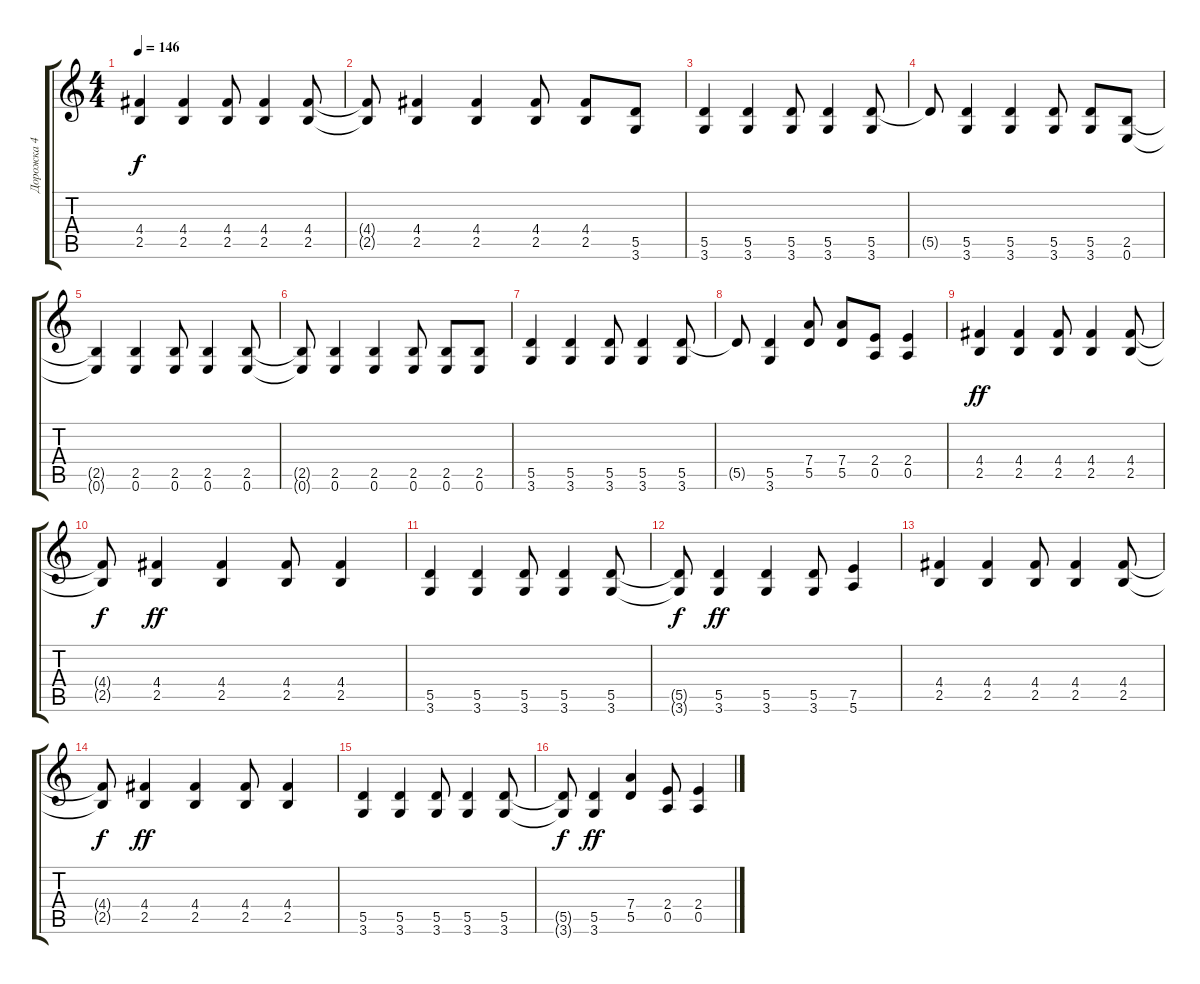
\track ("Дорожка 4" "Дорожка 4") {instrument distortionguitar}
\staff {score tabs}
\tuning (E4 B3 G3 D3 A2 E2) {hide}
\ts (4 4)
\tempo 146
\clef g2
\ks c
(4.4 2.5).4{dy f} (4.4 2.5).4 (4.4 2.5).8 (4.4 2.5).4 (4.4 2.5).8 |
(4.4{t} 2.5{t}).8 (4.4 2.5).4 (4.4 2.5).4 (4.4 2.5).8 (4.4 2.5).8 (5.5 3.6).8 |
(5.5 3.6).4 (5.5 3.6).4 (5.5 3.6).8 (5.5 3.6).4 (5.5 3.6).8 |
5.5{t}.8 (5.5 3.6).4 (5.5 3.6).4 (5.5 3.6).8 (5.5 3.6).8 (2.5 0.6).8 |
(2.5{t} 0.6{t}).4 (2.5 0.6).4 (2.5 0.6).8 (2.5 0.6).4 (2.5 0.6).8 |
(2.5{t} 0.6{t}).8 (2.5 0.6).4 (2.5 0.6).4 (2.5 0.6).8 (2.5 0.6).8 (2.5 0.6).8 |
(5.5 3.6).4 (5.5 3.6).4 (5.5 3.6).8 (5.5 3.6).4 (5.5 3.6).8 |
5.5{t}.8 (5.5 3.6).4 (7.4 5.5).8 (7.4 5.5).8 (2.4 0.5).8 (2.4 0.5).4 |
(4.4 2.5).4{dy ff} (4.4 2.5).4 (4.4 2.5).8 (4.4 2.5).4 (4.4 2.5).8 |
(4.4{t} 2.5{t}).8{dy f} (4.4 2.5).4{dy ff} (4.4 2.5).4 (4.4 2.5).8 (4.4 2.5).4 |
(5.5 3.6).4 (5.5 3.6).4 (5.5 3.6).8 (5.5 3.6).4 (5.5 3.6).8 |
(5.5{t} 3.6{t}).8{dy f} (5.5 3.6).4{dy ff} (5.5 3.6).4 (5.5 3.6).8 (7.5 5.6).4 |
(4.4 2.5).4 (4.4 2.5).4 (4.4 2.5).8 (4.4 2.5).4 (4.4 2.5).8 |
(4.4{t} 2.5{t}).8{dy f} (4.4 2.5).4{dy ff} (4.4 2.5).4 (4.4 2.5).8 (4.4 2.5).4 |
(5.5 3.6).4 (5.5 3.6).4 (5.5 3.6).8 (5.5 3.6).4 (5.5 3.6).8 |
(5.5{t} 3.6{t}).8{dy f} (5.5 3.6).4{dy ff} (7.4 5.5).4 (2.4 0.5).8 (2.4 0.5).4
